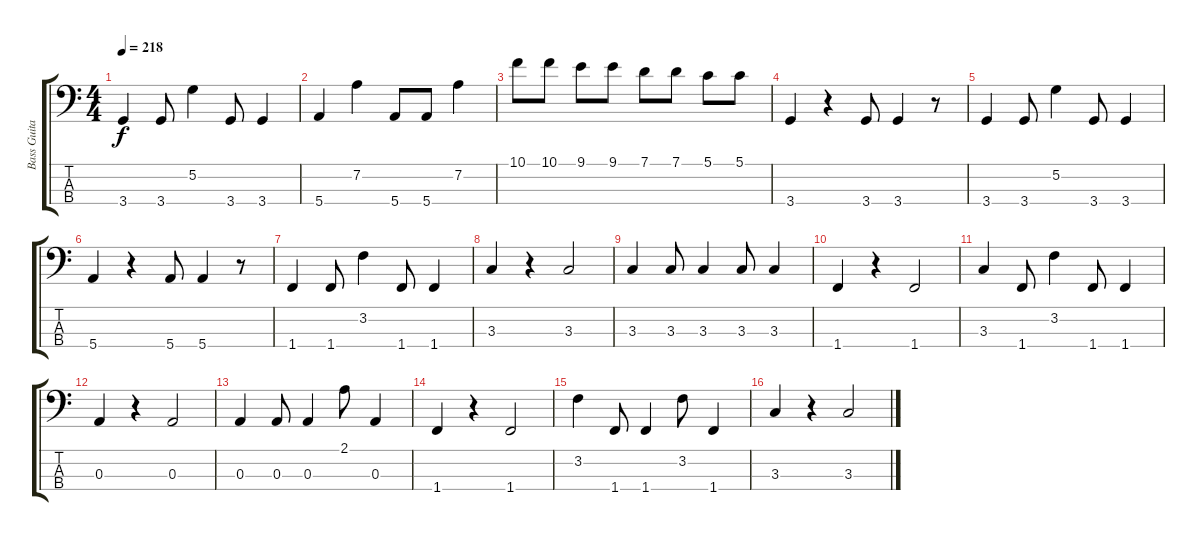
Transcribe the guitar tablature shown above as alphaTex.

\track ("Bass Guitar" "Bass Guita") {instrument electricbassfinger}
\staff {score tabs}
\tuning (G2 D2 A1 E1) {hide}
\ts (4 4)
\tempo 218
\clef f4
\ks c
3.4.4{dy f} 3.4.8 5.2.4 3.4.8 3.4.4 |
5.4.4 7.2.4 5.4.8 5.4.8 7.2.4 |
10.1.8 10.1.8 9.1.8 9.1.8 7.1.8 7.1.8 5.1.8 5.1.8 |
3.4.4 r.4 3.4.8 3.4.4 r.8 |
3.4.4 3.4.8 5.2.4 3.4.8 3.4.4 |
5.4.4 r.4 5.4.8 5.4.4 r.8 |
1.4.4 1.4.8 3.2.4 1.4.8 1.4.4 |
3.3.4 r.4 3.3.2 |
3.3.4 3.3.8 3.3.4 3.3.8 3.3.4 |
1.4.4 r.4 1.4.2 |
3.3.4 1.4.8 3.2.4 1.4.8 1.4.4 |
0.3.4 r.4 0.3.2 |
0.3.4 0.3.8 0.3.4 2.1.8 0.3.4 |
1.4.4 r.4 1.4.2 |
3.2.4 1.4.8 1.4.4 3.2.8 1.4.4 |
3.3.4 r.4 3.3.2
